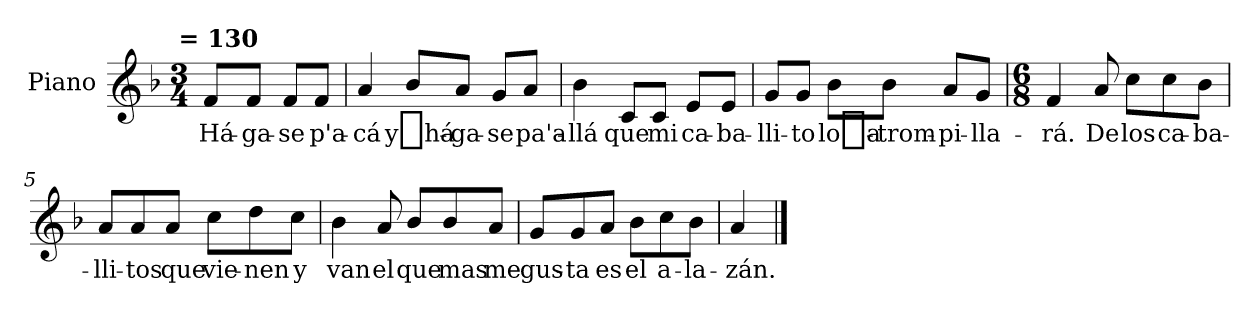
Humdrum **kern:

**kern	**text
*part1	*part1
*staff1	*staff1
*I"Piano	*
*I'Pno	*
*clefG2	*
*k[b-]	*
*F:	*
!!LO:TX:omd:t= = 130
*M3/4	*
*MM130	*
=	=
8f/L	Há-
8f/J	-ga-
8f/L	-se
8f/J	p'a-
=1	=1
4a/	-cá
8b-/L	y_há-
8a/J	-ga-
8g/L	-se
8a/J	pa'a-
=2	=2
4b-\	-llá
8c/L	que
8c/J	mi
8e/L	ca-
8e/J	-ba-
=3	=3
8g/L	-lli-
8g/J	-to
8b-\L	lo_a-
8b-\J	-trom-
8a/L	-pi-
8g/J	-lla-
!!LO:LB:g=z
=4	=4
*M6/8	*
4f/	-rá.
8a/	De
8cc\L	los
8cc\	ca-
8b-\J	-ba-
=5	=5
8a/L	-lli-
8a/	-tos
8a/J	que
8cc\L	vie-
8dd\	-nen
8cc\J	y
=6	=6
4b-\	van
8a/	el
8b-/L	que
8b-/	mas
8a/J	me
=7	=7
8g/L	gus-
8g/	-ta
8a/J	es
8b-\L	el
8cc\	a-
8b-\J	-la-
=8	=8
4a/	-zán.
==	==
*-	*-
